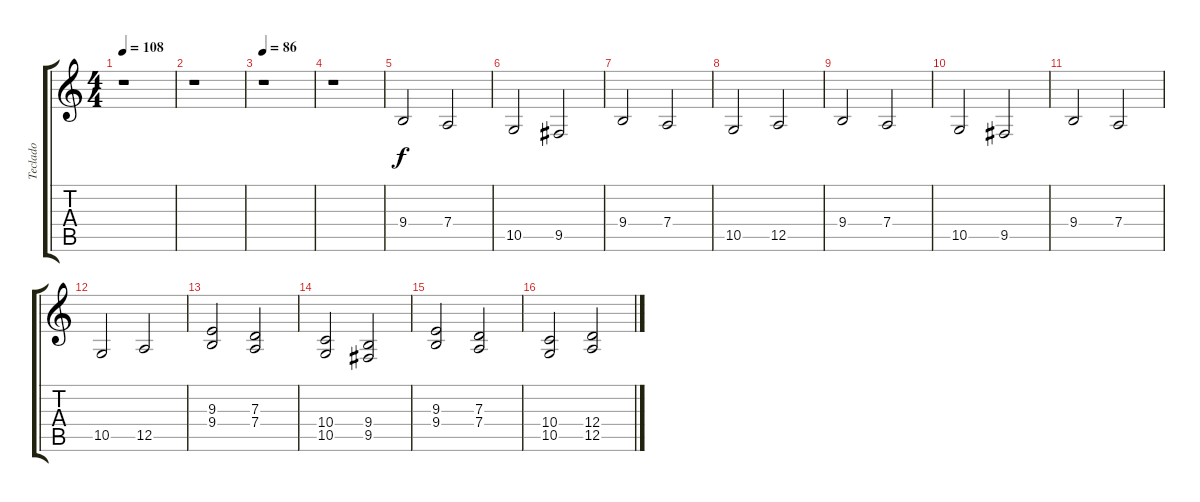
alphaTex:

\track ("Teclado" "Teclado") {instrument stringensemble2}
\staff {score tabs}
\tuning (E4 B3 G3 D3 A2 E2) {hide}
\ts (4 4)
\tempo 108
\clef g2
\ks c
r.1{dy f} |
r.1 |
\tempo 86
r.1 |
r.1 |
9.4.2 7.4.2 |
10.5.2 9.5.2 |
9.4.2 7.4.2 |
10.5.2 12.5.2 |
9.4.2 7.4.2 |
10.5.2 9.5.2 |
9.4.2 7.4.2 |
10.5.2 12.5.2 |
(9.3 9.4).2 (7.3 7.4).2 |
(10.4 10.5).2 (9.4 9.5).2 |
(9.3 9.4).2 (7.3 7.4).2 |
(10.4 10.5).2 (12.4 12.5).2
